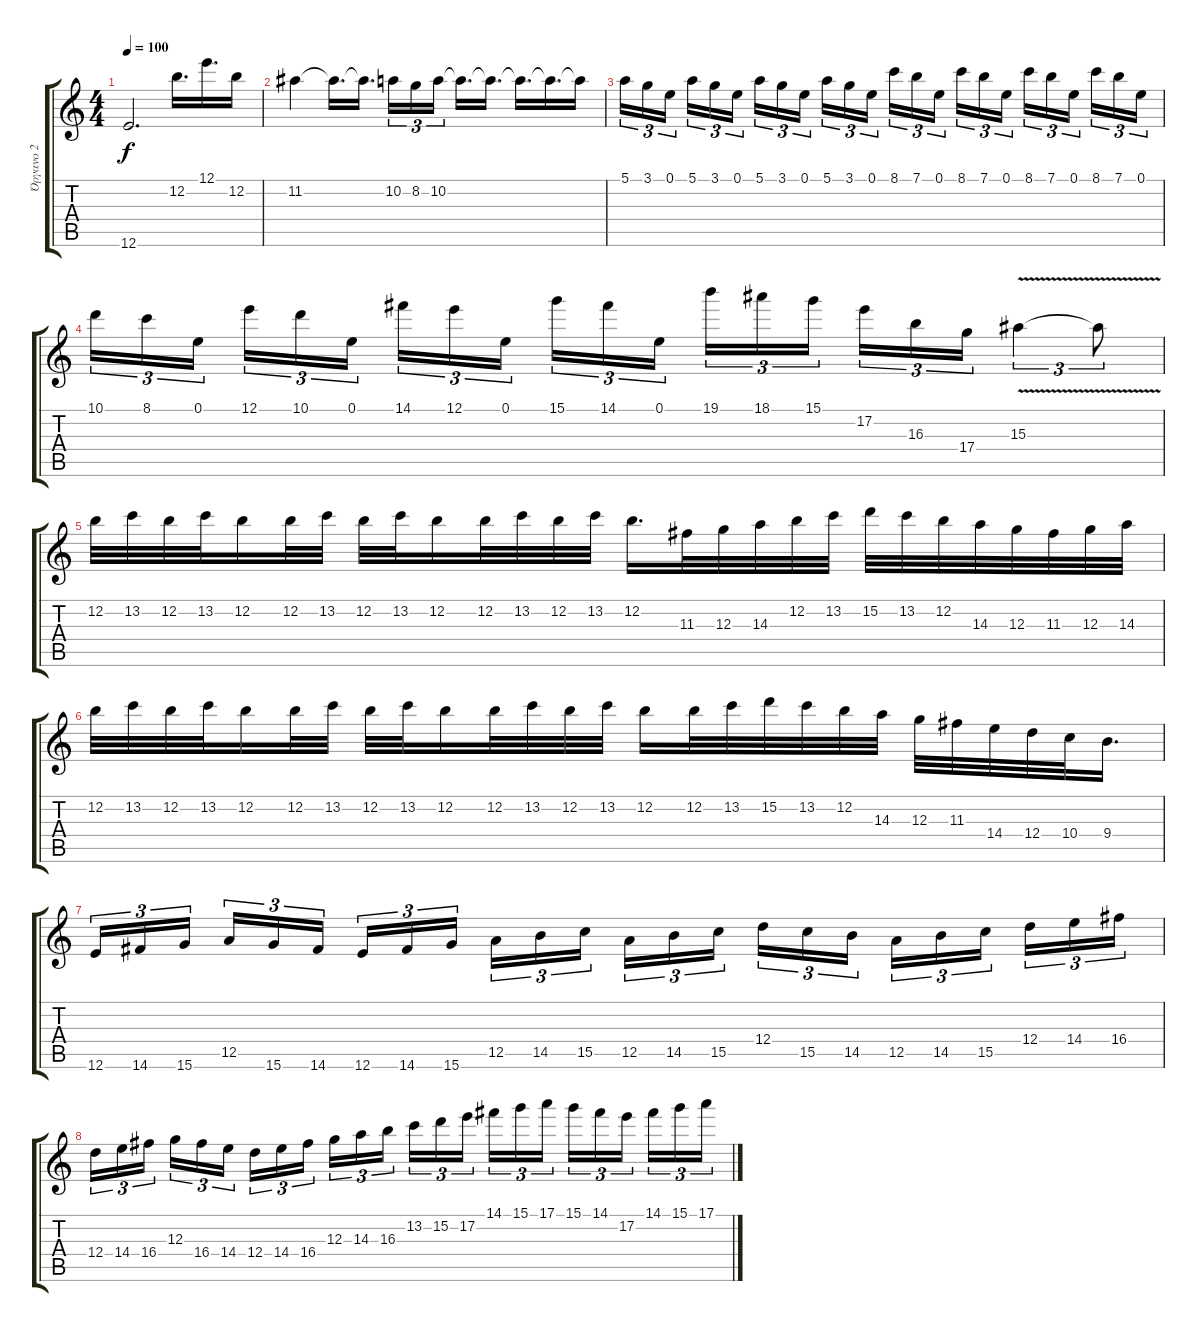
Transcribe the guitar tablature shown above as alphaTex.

\track ("Όργανο 2" "Όργανο 2") {instrument distortionguitar}
\staff {score tabs}
\tuning (E4 B3 G3 D3 A2 E2) {hide}
\ts (4 4)
\tempo 100
\clef g2
\ks c
12.6.2{d dy f} 12.2.16{d} 12.1.16{d} 12.2.16 |
11.2.4 11.2{t}.16{d} 11.2{t}.16{d beam splitsecondary} 10.2.16{tu (3 2)} 8.2.16{tu (3 2)} 10.2.16{tu (3 2) beam splitsecondary} 10.2{t}.16{d} 10.2{t}.16{d} 10.2{t}.16{d} 10.2{t}.16{d} 10.2{t}.16 |
5.1.16{tu (3 2)} 3.1.16{tu (3 2)} 0.1.16{tu (3 2) beam splitsecondary} 5.1.16{tu (3 2)} 3.1.16{tu (3 2)} 0.1.16{tu (3 2)} 5.1.16{tu (3 2)} 3.1.16{tu (3 2)} 0.1.16{tu (3 2) beam splitsecondary} 5.1.16{tu (3 2)} 3.1.16{tu (3 2)} 0.1.16{tu (3 2)} 8.1.16{tu (3 2)} 7.1.16{tu (3 2)} 0.1.16{tu (3 2) beam splitsecondary} 8.1.16{tu (3 2)} 7.1.16{tu (3 2)} 0.1.16{tu (3 2)} 8.1.16{tu (3 2)} 7.1.16{tu (3 2)} 0.1.16{tu (3 2) beam splitsecondary} 8.1.16{tu (3 2)} 7.1.16{tu (3 2)} 0.1.16{tu (3 2)} |
10.1.16{tu (3 2)} 8.1.16{tu (3 2)} 0.1.16{tu (3 2) beam splitsecondary} 12.1.16{tu (3 2)} 10.1.16{tu (3 2)} 0.1.16{tu (3 2)} 14.1.16{tu (3 2)} 12.1.16{tu (3 2)} 0.1.16{tu (3 2) beam splitsecondary} 15.1.16{tu (3 2)} 14.1.16{tu (3 2)} 0.1.16{tu (3 2)} 19.1.16{tu (3 2)} 18.1.16{tu (3 2)} 15.1.16{tu (3 2) beam splitsecondary} 17.2.16{tu (3 2)} 16.3.16{tu (3 2)} 17.4.16{tu (3 2)} 15.3{v}.4{tu (3 2)} 15.3{t}.8{tu (3 2)} |
12.2.32 13.2.32 12.2.32 13.2.32 12.2.16 12.2.32 13.2.32 12.2.32 13.2.32 12.2.16 12.2.32 13.2.32 12.2.32 13.2.32 12.2.16{d} 11.3.32 12.3.32 14.3.32 12.2.32 13.2.32 15.2.32 13.2.32 12.2.32 14.3.32 12.3.32 11.3.32 12.3.32 14.3.32 |
12.2.32 13.2.32 12.2.32 13.2.32 12.2.16 12.2.32 13.2.32 12.2.32 13.2.32 12.2.16 12.2.32 13.2.32 12.2.32 13.2.32 12.2.16 12.2.32 13.2.32 15.2.32 13.2.32 12.2.32 14.3.32 12.3.32 11.3.32 14.4.32 12.4.32 10.4.32 9.4.16{d} |
12.6.16{tu (3 2)} 14.6.16{tu (3 2)} 15.6.16{tu (3 2) beam splitsecondary} 12.5.16{tu (3 2)} 15.6.16{tu (3 2)} 14.6.16{tu (3 2)} 12.6.16{tu (3 2)} 14.6.16{tu (3 2)} 15.6.16{tu (3 2) beam splitsecondary} 12.5.16{tu (3 2)} 14.5.16{tu (3 2)} 15.5.16{tu (3 2)} 12.5.16{tu (3 2)} 14.5.16{tu (3 2)} 15.5.16{tu (3 2) beam splitsecondary} 12.4.16{tu (3 2)} 15.5.16{tu (3 2)} 14.5.16{tu (3 2)} 12.5.16{tu (3 2)} 14.5.16{tu (3 2)} 15.5.16{tu (3 2) beam splitsecondary} 12.4.16{tu (3 2)} 14.4.16{tu (3 2)} 16.4.16{tu (3 2)} |
12.4.16{tu (3 2)} 14.4.16{tu (3 2)} 16.4.16{tu (3 2) beam splitsecondary} 12.3.16{tu (3 2)} 16.4.16{tu (3 2)} 14.4.16{tu (3 2)} 12.4.16{tu (3 2)} 14.4.16{tu (3 2)} 16.4.16{tu (3 2) beam splitsecondary} 12.3.16{tu (3 2)} 14.3.16{tu (3 2)} 16.3.16{tu (3 2)} 13.2.16{tu (3 2)} 15.2.16{tu (3 2)} 17.2.16{tu (3 2) beam splitsecondary} 14.1.16{tu (3 2)} 15.1.16{tu (3 2)} 17.1.16{tu (3 2)} 15.1.16{tu (3 2)} 14.1.16{tu (3 2)} 17.2.16{tu (3 2) beam splitsecondary} 14.1.16{tu (3 2)} 15.1.16{tu (3 2)} 17.1.16{tu (3 2)}
